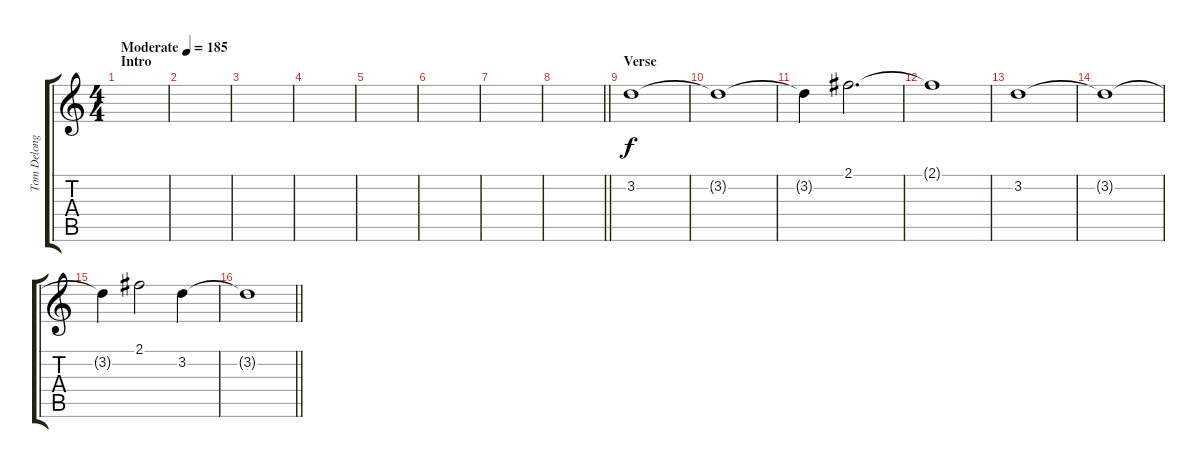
\track ("Tom Delonge - Guitar" "Tom Delong") {instrument electricguitarclean}
\staff {score tabs}
\tuning (E4 B3 G3 D3 A2 E2) {hide}
\ts (4 4)
\section ("" "Intro")
\tempo (185 "Moderate")
\clef g2
\ks c
|
|
|
|
|
|
|
\barLineRight lightlight
|
\section ("" "Verse")
3.2.1{volume 8 balance 13 instrument distortionguitar} |
3.2{t}.1 |
3.2{t}.4 2.1.2{d} |
2.1{t}.1 |
3.2.1 |
3.2{t}.1 |
3.2{t}.4 2.1.2 3.2.4 |
\barLineRight lightlight
3.2{t}.1
